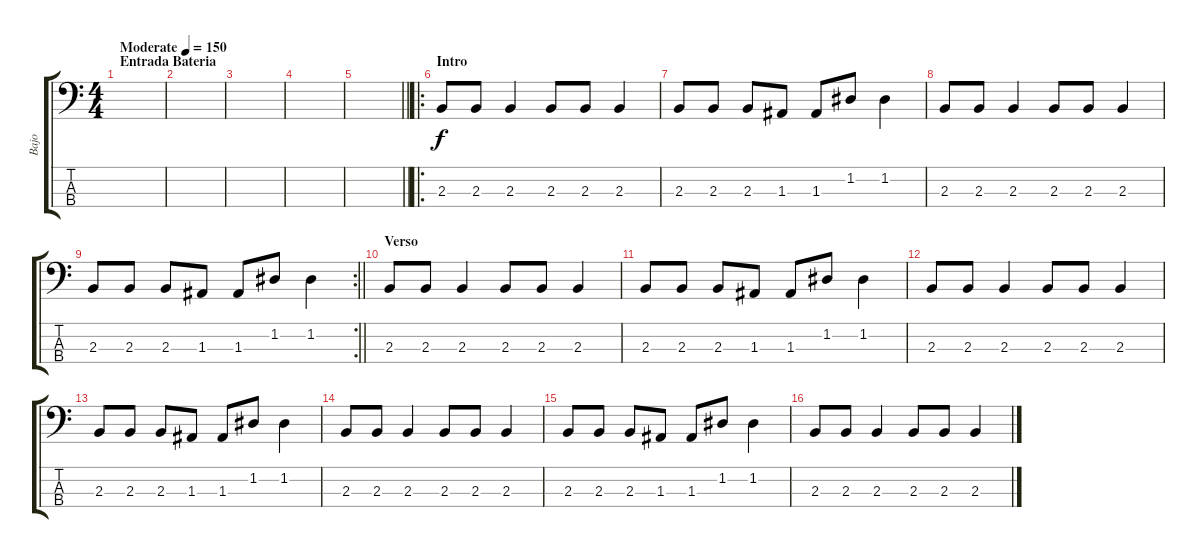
\track ("Bajo" "Bajo") {instrument electricbassfinger}
\staff {score tabs}
\tuning (G2 D2 A1 E1) {hide}
\ts (4 4)
\section ("" "Entrada Bateria")
\tempo (150 "Moderate")
\clef f4
\ks c
|
|
|
|
\barLineRight lightlight
|
\ro
\section ("" "Intro")
2.3.8 2.3.8 2.3.4 2.3.8 2.3.8 2.3.4 |
2.3.8 2.3.8 2.3.8 1.3.8 1.3.8 1.2.8 1.2.4 |
2.3.8 2.3.8 2.3.4 2.3.8 2.3.8 2.3.4 |
\rc 2
\barLineRight lightlight
2.3.8 2.3.8 2.3.8 1.3.8 1.3.8 1.2.8 1.2.4 |
\section ("" "Verso")
2.3.8 2.3.8 2.3.4 2.3.8 2.3.8 2.3.4 |
2.3.8 2.3.8 2.3.8 1.3.8 1.3.8 1.2.8 1.2.4 |
2.3.8 2.3.8 2.3.4 2.3.8 2.3.8 2.3.4 |
2.3.8 2.3.8 2.3.8 1.3.8 1.3.8 1.2.8 1.2.4 |
2.3.8 2.3.8 2.3.4 2.3.8 2.3.8 2.3.4 |
2.3.8 2.3.8 2.3.8 1.3.8 1.3.8 1.2.8 1.2.4 |
2.3.8 2.3.8 2.3.4 2.3.8 2.3.8 2.3.4
